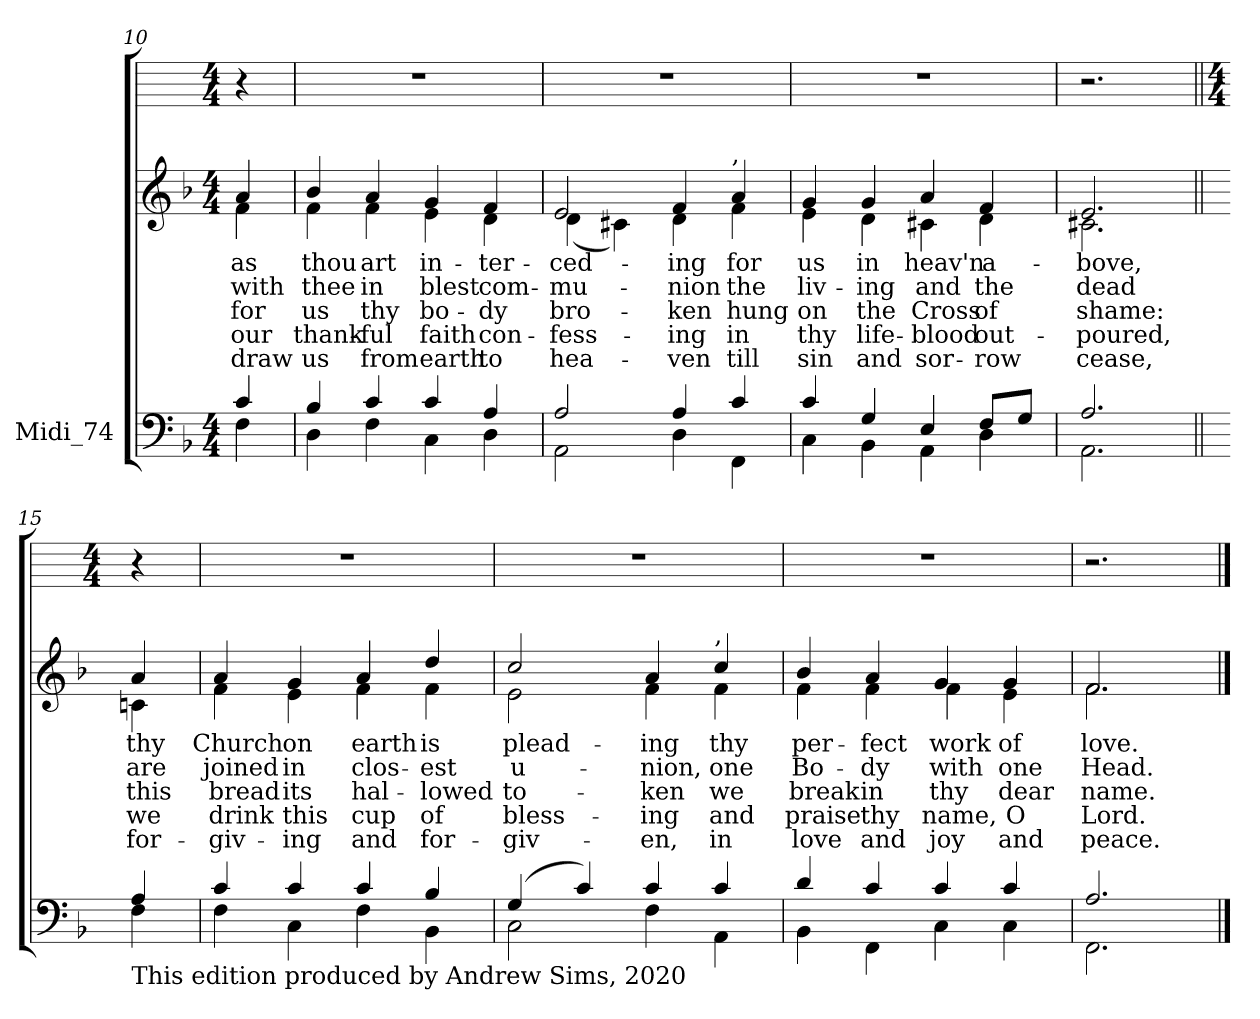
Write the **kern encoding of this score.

**kern	**kern	**text	**text	**text	**text	**text	**kern
*part3	*part2	*part2	*part2	*part2	*part2	*part2	*part1
*staff3	*staff2	*staff2	*staff2	*staff2	*staff2	*staff2	*staff1
*I"Midi_74	*	*	*	*	*	*	*
!!LO:LB:g=z
*clefF4	*clefG2	*	*	*	*	*	*
*k[b-]	*k[b-]	*	*	*	*	*	*
*F:	*F:	*	*	*	*	*	*
*M4/4	*M4/4	*	*	*	*	*	*M4/4
=10	=10	=10	=10	=10	=10	=10	=10
*^	*	*	*	*	*	*	*
!	!	!	!LO:LY:b	!LO:LY:b	!LO:LY:b	!LO:LY:b	!LO:LY:b	!
*	*	*^	*	*	*	*	*	*
4c/	4F\	4a/	4f\	as	with	for	our	draw	4r
=11	=11	=11	=11	=11	=11	=11	=11	=11	=11
!	!	!	!	!LO:LY:b	!LO:LY:b	!LO:LY:b	!LO:LY:b	!LO:LY:b	!
4B-/	4D\	4b-/	4f\	thou	thee	us	thank-	-us	1r
!	!	!	!	!LO:LY:b	!LO:LY:b	!LO:LY:b	!LO:LY:b	!LO:LY:b	!
4c/	4F\	4a/	4f\	art	in	thy	ful	from	.
!	!	!	!	!LO:LY:b	!LO:LY:b	!LO:LY:b	!LO:LY:b	!LO:LY:b	!
4c/	4C\	4g/	4e\	in-	-blest	bo-	-faith	earth	.
!	!	!	!	!LO:LY:b	!LO:LY:b	!LO:LY:b	!LO:LY:b	!LO:LY:b	!
4A/	4D\	4f/	4d\	ter-	-com-	-dy	con-	-to	.
=12	=12	=12	=12	=12	=12	=12	=12	=12	=12
!	!	!	!	!LO:LY:b	!LO:LY:b	!LO:LY:b	!LO:LY:b	!LO:LY:b	!
2A/	2AA\	2e/	(<4d\	ced-	-mu-	-bro-	-fess-	-hea-	1r
.	.	.	4c#X\)	.	.	.	.	.	.
!	!	!	!	!LO:LY:b	!LO:LY:b	!LO:LY:b	!LO:LY:b	!LO:LY:b	!
4A/	4D\	4f/	4d\	-ing	nion	ken	ing	ven	.
!	!	!LO:TX:a:t=,	!	!	!	!	!	!	!
!	!	!	!	!LO:LY:b	!LO:LY:b	!LO:LY:b	!LO:LY:b	!LO:LY:b	!
4c/	4FF\	4a/	4f\	for	the	hung	in	till	.
=13	=13	=13	=13	=13	=13	=13	=13	=13	=13
!	!	!	!	!LO:LY:b	!LO:LY:b	!LO:LY:b	!LO:LY:b	!LO:LY:b	!
4c/	4C\	4g/	4e\	us	liv-	-on	thy	sin	1r
!	!	!	!	!LO:LY:b	!LO:LY:b	!LO:LY:b	!LO:LY:b	!LO:LY:b	!
4G/	4BB-\	4g/	4d\	in	ing	the	life-	-and	.
!	!	!	!	!LO:LY:b	!LO:LY:b	!LO:LY:b	!LO:LY:b	!LO:LY:b	!
4E/	4AA\	4a/	4c#X	heav'n	and	Cross	blood	sor-	.
!	!	!	!	!LO:LY:b	!LO:LY:b	!LO:LY:b	!LO:LY:b	!LO:LY:b	!
8F/L	4D\	4f/	4d\	-a-	-the	of	out-	-row	.
8G/J	.	.	.	.	.	.	.	.	.
=14	=14	=14	=14	=14	=14	=14	=14	=14	=14
!	!	!	!	!LO:LY:b	!LO:LY:b	!LO:LY:b	!LO:LY:b	!LO:LY:b	!
2.A/	2.AA\	2.e/	2.c#X\	bove,	dead	shame:	poured,	cease,	2.r
!!LO:LB:g=z
=15||	=15||	=15||	=15||	=15||	=15||	=15||	=15||	=15||	=15||
*	*	*	*	*	*	*	*	*	*M4/4
!LO:TX:b:t=This edition produced by Andrew Sims, 2020	!	!	!	!	!	!	!	!	!
!	!	!	!	!LO:LY:b	!LO:LY:b	!LO:LY:b	!LO:LY:b	!LO:LY:b	!
4A/	4F\	4a/	4cn	thy	are	this	we	for-	4r
=16	=16	=16	=16	=16	=16	=16	=16	=16	=16
!	!	!	!	!LO:LY:b	!LO:LY:b	!LO:LY:b	!LO:LY:b	!LO:LY:b	!
4c/	4F\	4a/	4f\	-Church	joined	bread	drink	giv-	1r
!	!	!	!	!LO:LY:b	!LO:LY:b	!LO:LY:b	!LO:LY:b	!LO:LY:b	!
4c/	4C\	4g/	4e\	-on	in	its	this	ing	.
!	!	!	!	!LO:LY:b	!LO:LY:b	!LO:LY:b	!LO:LY:b	!LO:LY:b	!
4c/	4F\	4a/	4f\	earth	clos-	-hal-	-cup	and	.
!	!	!	!	!LO:LY:b	!LO:LY:b	!LO:LY:b	!LO:LY:b	!LO:LY:b	!
4B-/	4BB-\	4dd/	4f\	is	est	lowed	of	for-	.
=17	=17	=17	=17	=17	=17	=17	=17	=17	=17
!	!	!	!	!LO:LY:b	!LO:LY:b	!LO:LY:b	!LO:LY:b	!LO:LY:b	!
(>4G/	2C\	2cc/	2e\	-plead-	-u-	-to-	-bless-	-giv-	1r
4c/)	.	.	.	.	.	.	.	.	.
!	!	!	!	!LO:LY:b	!LO:LY:b	!LO:LY:b	!LO:LY:b	!LO:LY:b	!
4c/	4F\	4a/	4f\	-ing	nion,	ken	ing	en,	.
!	!	!LO:TX:a:t=,	!	!	!	!	!	!	!
!	!	!	!	!LO:LY:b	!LO:LY:b	!LO:LY:b	!LO:LY:b	!LO:LY:b	!
4c/	4AA\	4cc/	4f\	thy	one	we	and	in	.
=18	=18	=18	=18	=18	=18	=18	=18	=18	=18
!	!	!	!	!LO:LY:b	!LO:LY:b	!LO:LY:b	!LO:LY:b	!LO:LY:b	!
4d	4BB-\	4b-/	4f\	per-	-Bo-	-break	praise	love	1r
!	!	!	!	!LO:LY:b	!LO:LY:b	!LO:LY:b	!LO:LY:b	!LO:LY:b	!
4c/	4FF\	4a/	4f\	fect	dy	in	thy	and	.
!	!	!	!	!LO:LY:b	!LO:LY:b	!LO:LY:b	!LO:LY:b	!LO:LY:b	!
4c/	4C\	4g/	4f\	work	with	thy	name,	joy	.
!	!	!	!	!LO:LY:b	!LO:LY:b	!LO:LY:b	!LO:LY:b	!LO:LY:b	!
4c/	4C\	4g/	4e\	of	one	dear	O	and	.
=19	=19	=19	=19	=19	=19	=19	=19	=19	=19
!	!	!	!	!LO:LY:b	!LO:LY:b	!LO:LY:b	!LO:LY:b	!LO:LY:b	!
2.A/	2.FF\	2.f/	2.f\	love.	Head.	name.	Lord.	peace.	2.r
*v	*v	*	*	*	*	*	*	*	*
*	*v	*v	*	*	*	*	*	*
==	==	==	==	==	==	==	==
*-	*-	*-	*-	*-	*-	*-	*-
